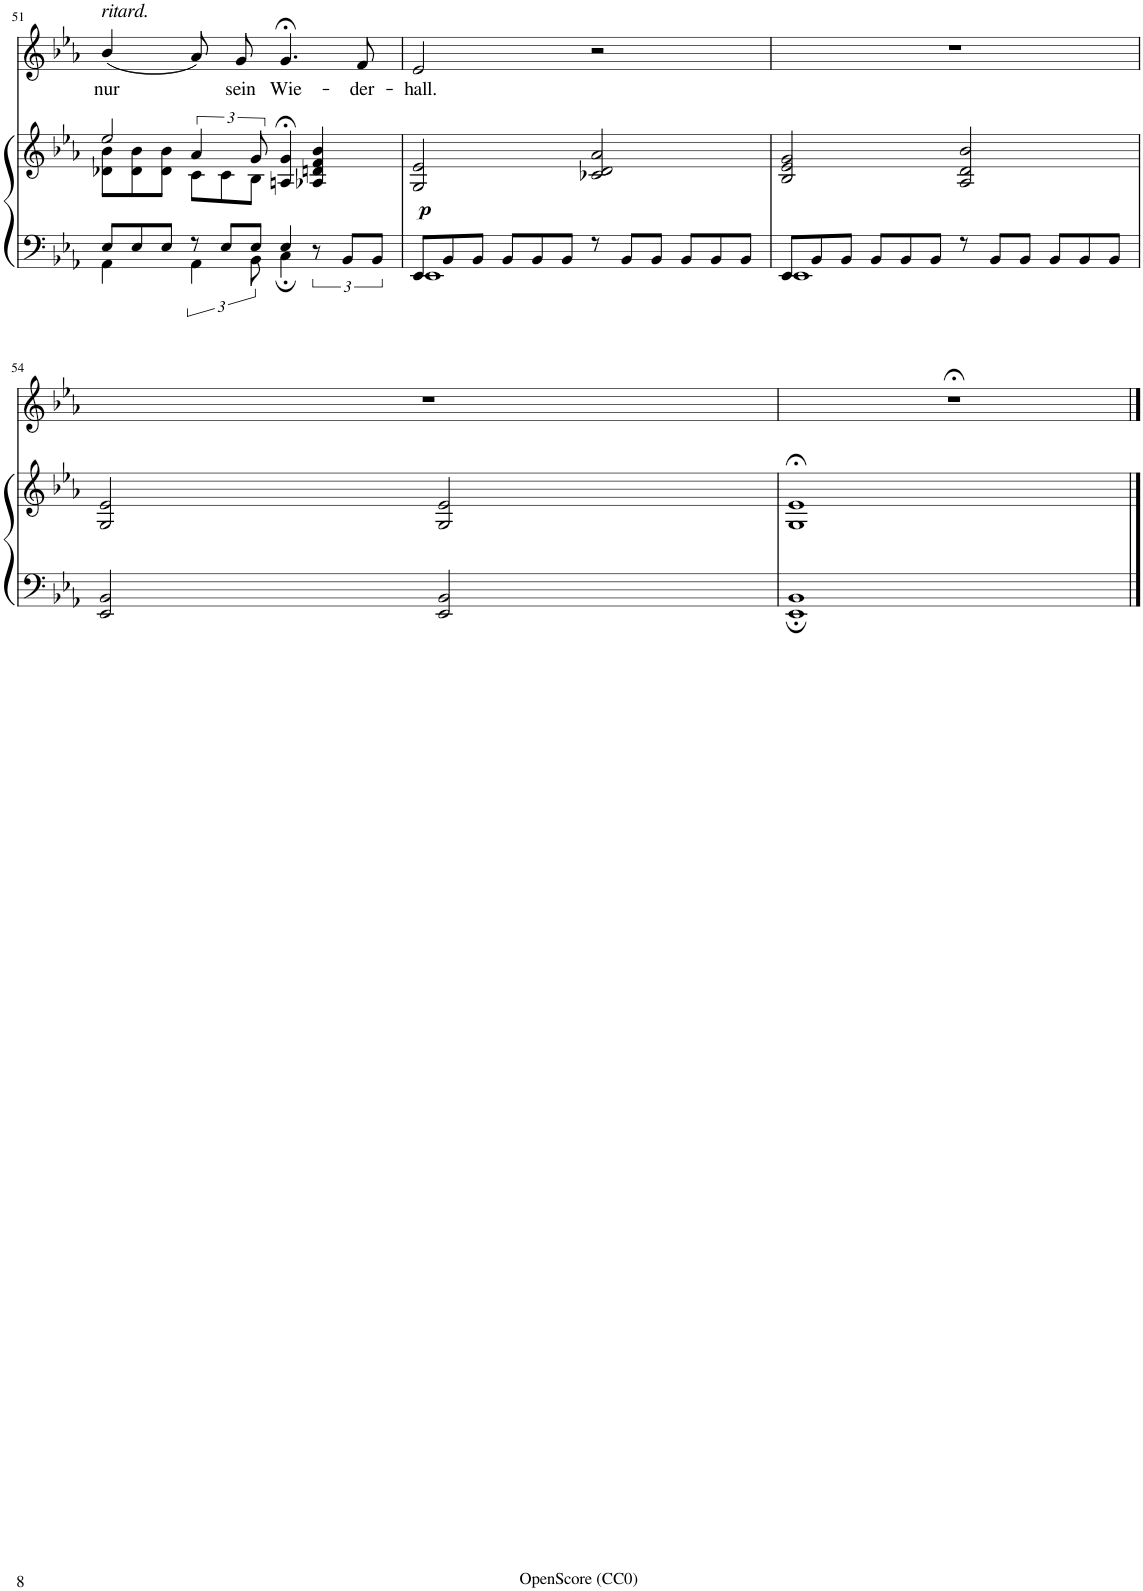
**kern	**kern	**dynam	**kern	**text
*part2	*part2	*part2	*part1	*part1
*staff3	*staff2	*staff2/3	*staff1	*staff1
*I"Piano	*	*	*I"Voice	*
*I'Pno	*	*	*	*
!!LO:PB:g=z
*clefF4	*clefG2	*	*clefG2	*
*k[b-e-a-]	*k[b-e-a-]	*	*k[b-e-a-]	*
*M4/4	*M4/4	*	*M4/4	*
*met(c)	*met(c)	*	*met(c)	*
=51	=51	=51	=51	=51
*	*^	*	*	*
*Xbrackettup	*	*Xbrackettup	*	*	*
*^	*	*^	*	*	*
!	!	!	!	!	!	!LO:TX:a:i:t=ritard.	!
!	!	!	!	!	!	!	!LO:LY:b
12E-/L	4AA-\	4ryy	12d-X\ 12b-\L	2ee-/	.	(4b-/	nur
12E-/	.	.	12d-\ 12b-\	.	.	.	.
12E-/J	.	.	12d-\ 12b-\J	.	.	.	.
*brackettup	*	*brackettup	*Xbrackettup	*	*	*	*
12r	6AA-\	6a-/	12c\L	.	.	8a-/L)	.
12E-/L	.	.	12c\	.	.	.	.
!	!	!	!	!	!	!	!LO:LY:b
.	.	.	.	.	.	8g/J	sein
12E-/J	12BB-\	12g/	12B-\J	.	.	.	.
!	!	!	!	!	!	!	!LO:LY:b
4E-/	4C;\	4An/;< 4g/;<	2ryy	2ryy	.	4.g;</	Wie-
12r	4ryy	4A-X/ 4dn/ 4f/ 4b-/	.	.	.	.	.
12BB-/L	.	.	.	.	.	.	.
!	!	!	!	!	!	!	!LO:LY:b
.	.	.	.	.	.	8f/	-der-
12BB-/J	.	.	.	.	.	.	.
*	*	*v	*v	*v	*	*	*
=52	=52	=52	=52	=52	=52
*Xbrackettup	*	*	*	*	*
!	!	!	!LO:DY:b	!	!LO:LY:b
12EE-/L	1EE-	2G/ 2e-/	p	2e-/	-hall.
12BB-/	.	.	.	.	.
12BB-/J	.	.	.	.	.
12BB-/L	.	.	.	.	.
12BB-/	.	.	.	.	.
12BB-/J	.	.	.	.	.
*brackettup	*	*	*	*	*
12r	.	2c-X/ 2d/ 2a-/	.	2r	.
12BB-/L	.	.	.	.	.
12BB-/J	.	.	.	.	.
*Xbrackettup	*	*	*	*	*
12BB-/L	.	.	.	.	.
12BB-/	.	.	.	.	.
12BB-/J	.	.	.	.	.
=53	=53	=53	=53	=53	=53
12EE-/L	1EE-	2B-/ 2e-/ 2g/	.	1r	.
12BB-/	.	.	.	.	.
12BB-/J	.	.	.	.	.
12BB-/L	.	.	.	.	.
12BB-/	.	.	.	.	.
12BB-/J	.	.	.	.	.
*brackettup	*	*	*	*	*
12r	.	2A-/ 2d/ 2b-/	.	.	.
12BB-/L	.	.	.	.	.
12BB-/J	.	.	.	.	.
*Xbrackettup	*	*	*	*	*
12BB-/L	.	.	.	.	.
12BB-/	.	.	.	.	.
12BB-/J	.	.	.	.	.
*v	*v	*	*	*	*
!!LO:LB:g=z
=54	=54	=54	=54	=54
2EE-/ 2BB-/	2G/ 2e-/	.	1r	.
2EE-/ 2BB-/	2G/ 2e-/	.	.	.
=55	=55	=55	=55	=55
1EE-; 1BB-;	1G;< 1e-;<	.	1r;<	.
==	==	==	==	==
*-	*-	*-	*-	*-
